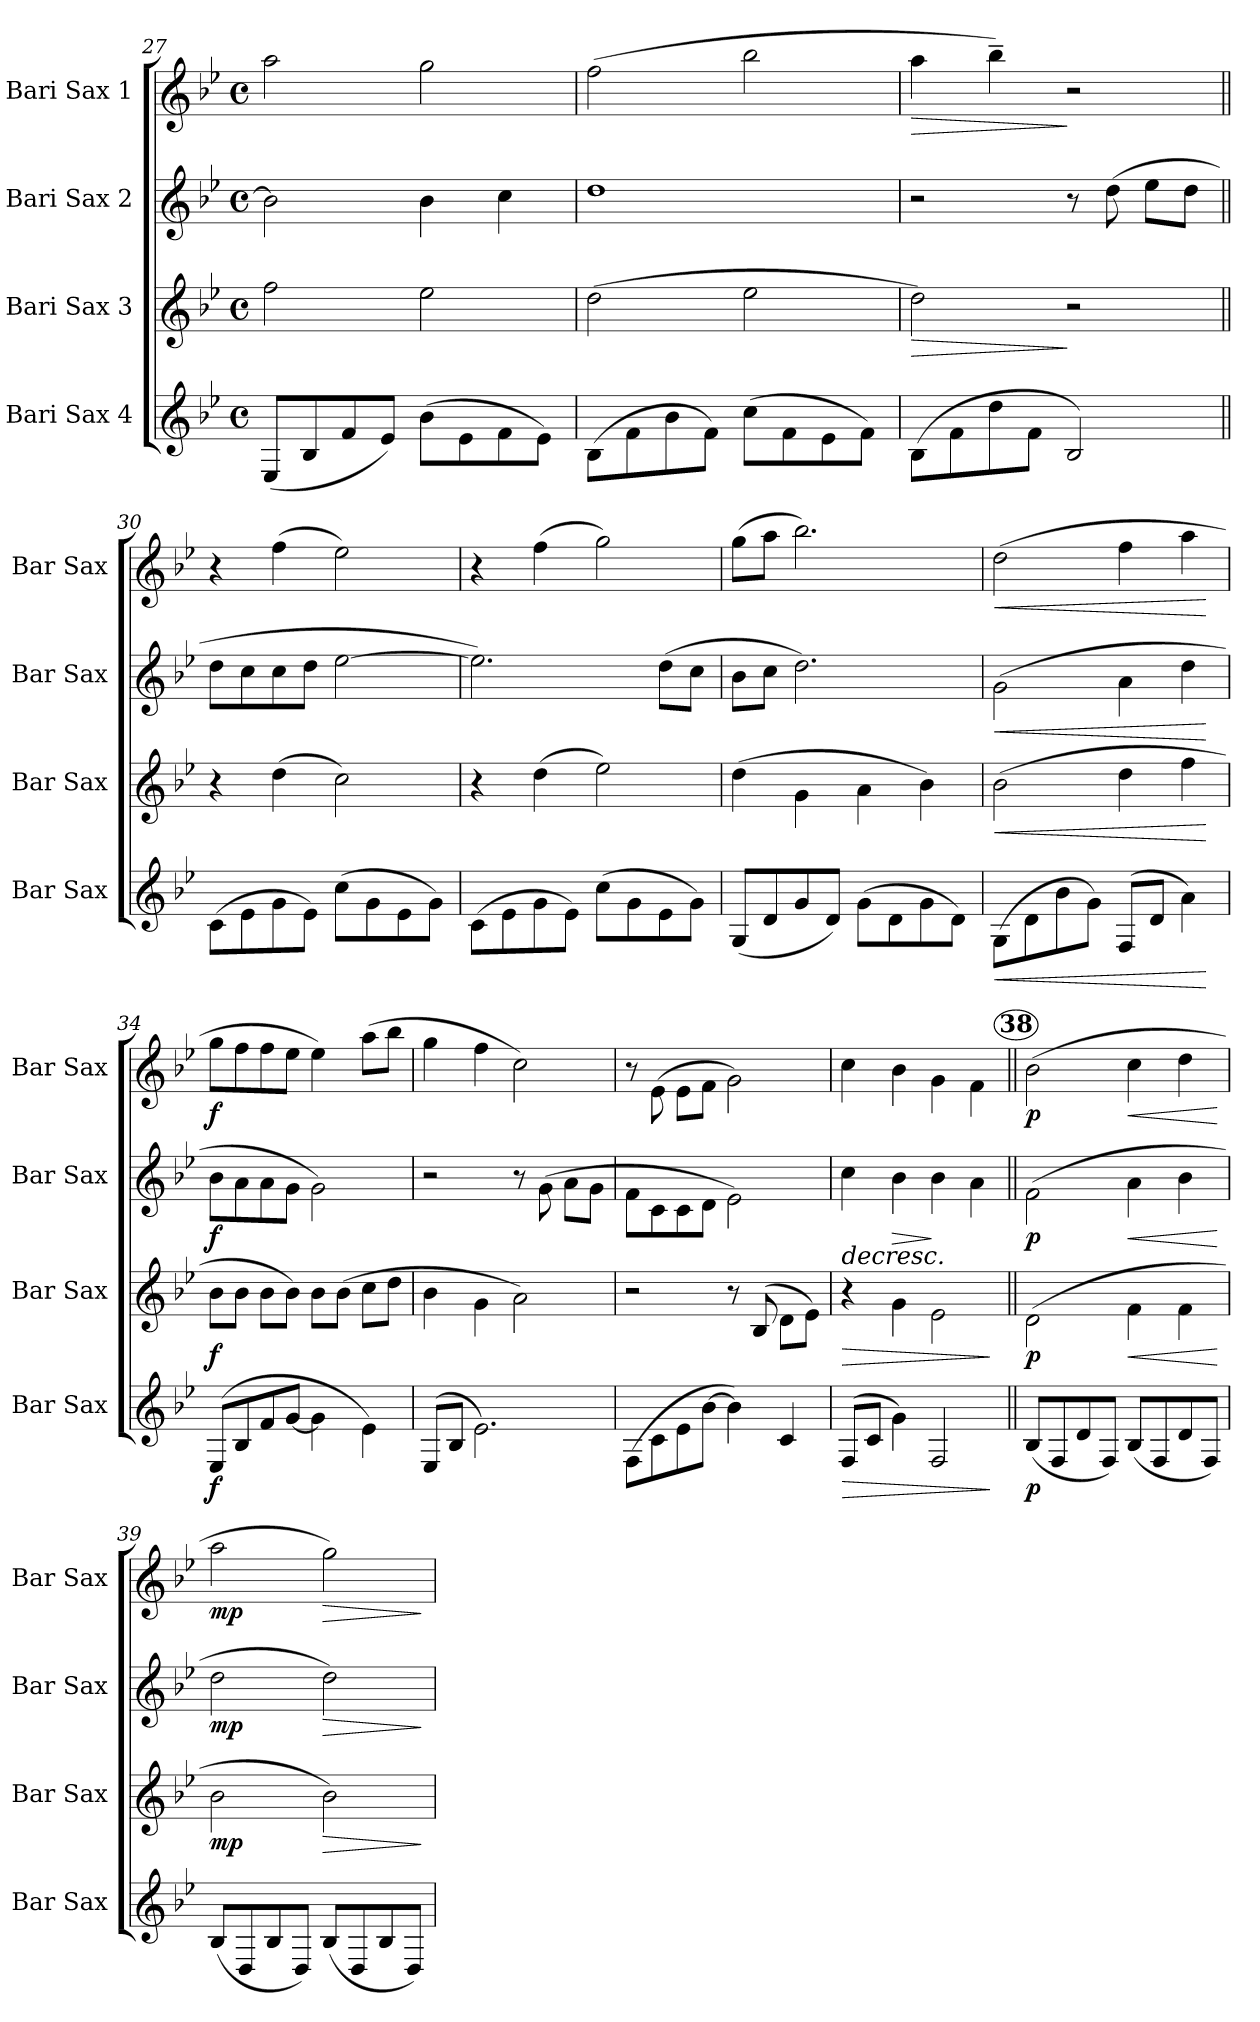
**kern	**dynam	**kern	**dynam	**kern	**dynam	**kern	**dynam
*part4	*part4	*part3	*part3	*part2	*part2	*part1	*part1
*staff4	*staff4	*staff3	*staff3	*staff2	*staff2	*staff1	*staff1
*I"Bari Sax 4	*	*I"Bari Sax 3	*	*I"Bari Sax 2	*	*I"Bari Sax 1	*
*I'Bar Sax	*	*I'Bar Sax	*	*I'Bar Sax	*	*I'Bar Sax	*
*clefG2	*	*clefG2	*	*clefG2	*	*clefG2	*
*ITrd12c21	*	*ITrd12c21	*	*ITrd12c21	*	*ITrd12c21	*
*k[b-e-]	*	*k[b-e-]	*	*k[b-e-]	*	*k[b-e-]	*
*B-:	*	*B-:	*	*B-:	*	*B-:	*
*M4/4	*	*M4/4	*	*M4/4	*	*M4/4	*
*met(c)	*	*met(c)	*	*met(c)	*	*met(c)	*
=27	=27	=27	=27	=27	=27	=27	=27
(<8EE-/L	.	2f\	.	2B-\]	.	2a\	.
8BB-/	.	.	.	.	.	.	.
8F/	.	.	.	.	.	.	.
8E-/J)	.	.	.	.	.	.	.
(>8B-\L	.	2e-\	.	4B-\	.	2g\	.
8E-\	.	.	.	.	.	.	.
8F\	.	.	.	4c\	.	.	.
8E-\J)	.	.	.	.	.	.	.
!!LO:LB:g=z
=28	=28	=28	=28	=28	=28	=28	=28
(>8BB-\L	.	(>2d\	.	1d	.	(>2f\	.
8F\	.	.	.	.	.	.	.
8B-\	.	.	.	.	.	.	.
8F\J)	.	.	.	.	.	.	.
(>8c\L	.	2e-\	.	.	.	2b-\	.
8F\	.	.	.	.	.	.	.
8E-\	.	.	.	.	.	.	.
8F\J)	.	.	.	.	.	.	.
=29	=29	=29	=29	=29	=29	=29	=29
!	!	!	!LO:HP:b	!	!	!	!LO:HP:b
(>8BB-\L	.	2d\)	>	2r	.	4a\	>
8F\	.	.	.	.	.	.	.
8d\	.	.	.	.	.	4b-~>\)	.
8F\J	.	.	.	.	.	.	.
2BB-/)	.	2r	]	8r	.	2r	]
.	.	.	.	(>8d\	.	.	.
.	.	.	.	8e-\L	.	.	.
.	.	.	.	8d\J	.	.	.
=30||	=30||	=30||	=30||	=30||	=30||	=30||	=30||
(>8C\L	.	4r	.	8d\L	.	4r	.
8E-\	.	.	.	8c\	.	.	.
8G\	.	(>4d\	.	8c\	.	(>4f\	.
8E-\J)	.	.	.	8d\J	.	.	.
(>8c\L	.	2c\)	.	[2e-\	.	2e-\)	.
8G\	.	.	.	.	.	.	.
8E-\	.	.	.	.	.	.	.
8G\J)	.	.	.	.	.	.	.
=31	=31	=31	=31	=31	=31	=31	=31
(>8C\L	.	4r	.	2.e-\])	.	4r	.
8E-\	.	.	.	.	.	.	.
8G\	.	(>4d\	.	.	.	(>4f\	.
8E-\J)	.	.	.	.	.	.	.
(>8c\L	.	2e-\)	.	.	.	2g\)	.
8G\	.	.	.	.	.	.	.
8E-\	.	.	.	(>8d\L	.	.	.
8G\J)	.	.	.	8c\J	.	.	.
=32	=32	=32	=32	=32	=32	=32	=32
(<8GG/L	.	(>4d\	.	8B-\L	.	(>8g\L	.
8D/	.	.	.	8c\J	.	8a\J	.
8G/	.	4G\	.	2.d\)	.	2.b-\)	.
8D/J)	.	.	.	.	.	.	.
(>8G\L	.	4A\	.	.	.	.	.
8D\	.	.	.	.	.	.	.
8G\	.	4B-\)	.	.	.	.	.
8D\J)	.	.	.	.	.	.	.
=33	=33	=33	=33	=33	=33	=33	=33
!	!LO:HP:b	!	!LO:HP:b	!	!LO:HP:b	!	!LO:HP:b
(>8GG\L	<	(>2B-\	<	(>2G\	<	(>2d\	<
8D\	.	.	.	.	.	.	.
8B-\	.	.	.	.	.	.	.
8G\J)	.	.	.	.	.	.	.
(>8FF/L	.	4d\	.	4A\	.	4f\	.
8D/J	.	.	.	.	.	.	.
4A\)	.	4f\	.	4d\	.	4a\	.
.	[	.	[	.	[	.	[
!!LO:PB:g=z
=34	=34	=34	=34	=34	=34	=34	=34
!	!LO:DY:b	!	!LO:DY:b	!	!LO:DY:b	!	!LO:DY:b
(>8EE-/L	f	8B-\L	f	8B-\L	f	8g\L	f
8BB-/	.	8B-\J	.	8A\	.	8f\	.
8F/	.	8B-\L	.	8A\	.	8f\	.
[8G/J	.	8B-\J)	.	8G\J	.	8e-\J	.
4G\]	.	8B-\L	.	2G\)	.	4e-\)	.
.	.	(>8B-\J	.	.	.	.	.
4E-\)	.	8c\L	.	.	.	(>8a\L	.
.	.	8d\J	.	.	.	8b-\J	.
=35	=35	=35	=35	=35	=35	=35	=35
(>8EE-/L	.	4B-\	.	2r	.	4g\	.
8BB-/J	.	.	.	.	.	.	.
2.E-\)	.	4G\	.	.	.	4f\	.
.	.	2A\)	.	8r	.	2c\)	.
.	.	.	.	(>8G\	.	.	.
.	.	.	.	8A\L	.	.	.
.	.	.	.	8G\J	.	.	.
=36	=36	=36	=36	=36	=36	=36	=36
(>8FF\L	.	2r	.	8F\L	.	8r	.
8C\	.	.	.	8C\	.	(>8E-\	.
8E-\	.	.	.	8C\	.	8E-\L	.
[8B-\J	.	.	.	8D\J	.	8F\J	.
4B-\])	.	8r	.	2E-\)	.	2G\)	.
.	.	(8BB-/	.	.	.	.	.
4C/	.	8D\L	.	.	.	.	.
.	.	8E-\J)	.	.	.	.	.
=37	=37	=37	=37	=37	=37	=37	=37
!	!LO:HP:b	!	!LO:HP:b	!	!LO:HP:b	!	!
(>8FF/L	>	4r	>	4c\	>	4c\	.
8C/J	.	.	.	.	.	.	.
!	!	!	!	!	!LO:HP:b	!	!
4G\)	.	4G\	.	4B-\	>	4B-\	.
2FF/	.	2E-\	.	4B-\	]	4G\	.
.	.	.	.	4A\	.	4F\	.
.	]	.	]	.	]	.	.
!!LO:REH:place=s1:a:B:enc=circle:fs=12:t=38
=38||	=38||	=38||	=38||	=38||	=38||	=38||	=38||
!	!LO:DY:b	!	!LO:DY:b	!	!LO:DY:b	!	!LO:DY:b
(<8BB-/L	p	(>2D\	p	(>2F\	p	(>2B-\	p
8FF/	.	.	.	.	.	.	.
8D/	.	.	.	.	.	.	.
8FF/J)	.	.	.	.	.	.	.
!	!	!	!LO:HP:b	!	!LO:HP:b	!	!LO:HP:b
(<8BB-/L	.	4F\	<	4A\	<	4c\	<
8FF/	.	.	.	.	.	.	.
8D/	.	4F\	.	4B-\	.	4d\	.
8FF/J)	.	.	.	.	.	.	.
.	.	.	[	.	[	.	[
=39	=39	=39	=39	=39	=39	=39	=39
!	!	!	!LO:DY:b	!	!LO:DY:b	!	!LO:DY:b
(<8BB-/L	.	2B-\	mp	2d\	mp	2a\	mp
8DD/	.	.	.	.	.	.	.
8BB-/	.	.	.	.	.	.	.
8DD/J)	.	.	.	.	.	.	.
!	!	!	!LO:HP:b	!	!LO:HP:b	!	!LO:HP:b
(<8BB-/L	.	2B-\)	>	2d\)	>	2g\)	>
8DD/	.	.	.	.	.	.	.
8BB-/	.	.	.	.	.	.	.
8DD/J)	.	.	.	.	.	.	.
.	.	.	]	.	]	.	]
=	=	=	=	=	=	=	=
*-	*-	*-	*-	*-	*-	*-	*-
